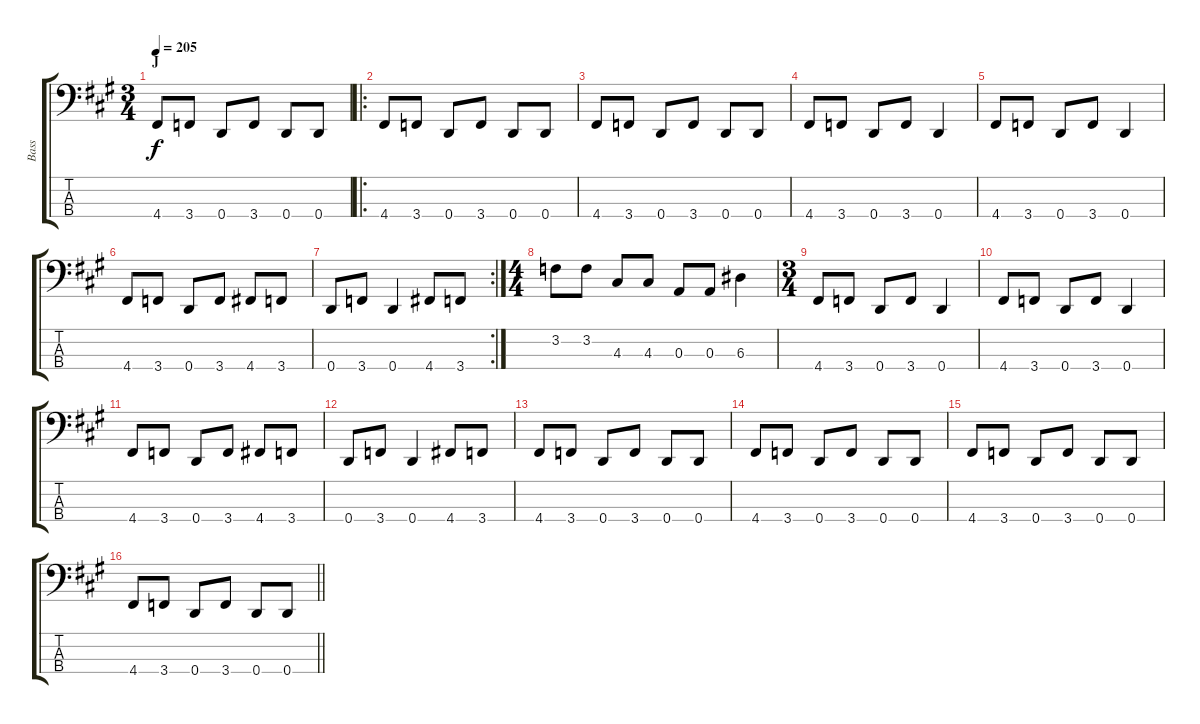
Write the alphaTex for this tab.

\track ("Bass" "Bass") {instrument electricbasspick}
\staff {score tabs}
\tuning (G2 D2 A1 D1) {hide}
\ts (3 4)
\section ("" "J")
\tempo 205
\clef f4
\ks f#minor
4.4.8{dy f} 3.4.8 0.4.8 3.4.8 0.4.8 0.4.8 |
\ro
4.4.8 3.4.8 0.4.8 3.4.8 0.4.8 0.4.8 |
4.4.8 3.4.8 0.4.8 3.4.8 0.4.8 0.4.8 |
4.4.8 3.4.8 0.4.8 3.4.8 0.4.4 |
4.4.8 3.4.8 0.4.8 3.4.8 0.4.4 |
4.4.8 3.4.8 0.4.8 3.4.8 4.4.8 3.4.8 |
\rc 2
0.4.8 3.4.8 0.4.4 4.4.8 3.4.8 |
\ts (4 4)
3.2.8 3.2.8 4.3.8 4.3.8 0.3.8 0.3.8 6.3.4 |
\ts (3 4)
4.4.8 3.4.8 0.4.8 3.4.8 0.4.4 |
4.4.8 3.4.8 0.4.8 3.4.8 0.4.4 |
4.4.8 3.4.8 0.4.8 3.4.8 4.4.8 3.4.8 |
0.4.8 3.4.8 0.4.4 4.4.8 3.4.8 |
4.4.8 3.4.8 0.4.8 3.4.8 0.4.8 0.4.8 |
4.4.8 3.4.8 0.4.8 3.4.8 0.4.8 0.4.8 |
4.4.8 3.4.8 0.4.8 3.4.8 0.4.8 0.4.8 |
\barLineRight lightlight
4.4.8 3.4.8 0.4.8 3.4.8 0.4.8 0.4.8
